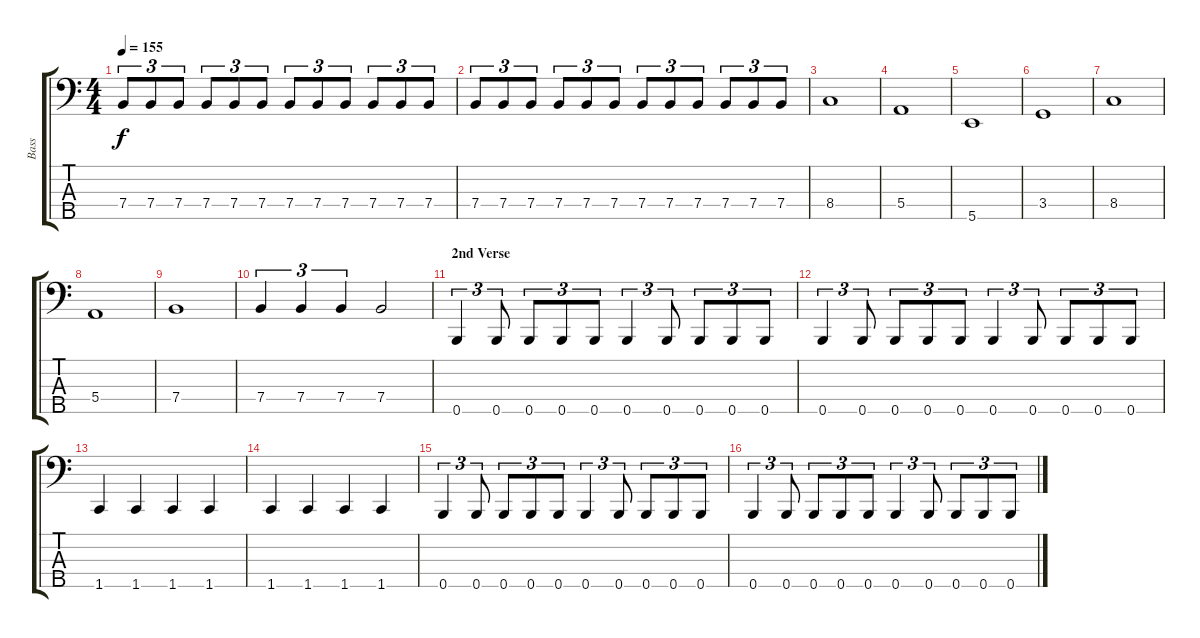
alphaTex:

\track ("Bass" "Bass") {instrument electricbassfinger}
\staff {score tabs}
\tuning (G2 D2 A1 E1 B0) {hide}
\ts (4 4)
\tempo 155
\clef f4
\ks c
7.4.8{tu (3 2) dy f} 7.4.8{tu (3 2)} 7.4.8{tu (3 2)} 7.4.8{tu (3 2)} 7.4.8{tu (3 2)} 7.4.8{tu (3 2)} 7.4.8{tu (3 2)} 7.4.8{tu (3 2)} 7.4.8{tu (3 2)} 7.4.8{tu (3 2)} 7.4.8{tu (3 2)} 7.4.8{tu (3 2)} |
7.4.8{tu (3 2)} 7.4.8{tu (3 2)} 7.4.8{tu (3 2)} 7.4.8{tu (3 2)} 7.4.8{tu (3 2)} 7.4.8{tu (3 2)} 7.4.8{tu (3 2)} 7.4.8{tu (3 2)} 7.4.8{tu (3 2)} 7.4.8{tu (3 2)} 7.4.8{tu (3 2)} 7.4.8{tu (3 2)} |
8.4.1 |
5.4.1 |
5.5.1 |
3.4.1 |
8.4.1 |
5.4.1 |
7.4.1 |
7.4.4{tu (3 2)} 7.4.4{tu (3 2)} 7.4.4{tu (3 2)} 7.4.2 |
\section ("" "2nd Verse")
0.5.4{tu (3 2)} 0.5.8{tu (3 2)} 0.5.8{tu (3 2)} 0.5.8{tu (3 2)} 0.5.8{tu (3 2)} 0.5.4{tu (3 2)} 0.5.8{tu (3 2)} 0.5.8{tu (3 2)} 0.5.8{tu (3 2)} 0.5.8{tu (3 2)} |
0.5.4{tu (3 2)} 0.5.8{tu (3 2)} 0.5.8{tu (3 2)} 0.5.8{tu (3 2)} 0.5.8{tu (3 2)} 0.5.4{tu (3 2)} 0.5.8{tu (3 2)} 0.5.8{tu (3 2)} 0.5.8{tu (3 2)} 0.5.8{tu (3 2)} |
1.5.4 1.5.4 1.5.4 1.5.4 |
1.5.4 1.5.4 1.5.4 1.5.4 |
0.5.4{tu (3 2)} 0.5.8{tu (3 2)} 0.5.8{tu (3 2)} 0.5.8{tu (3 2)} 0.5.8{tu (3 2)} 0.5.4{tu (3 2)} 0.5.8{tu (3 2)} 0.5.8{tu (3 2)} 0.5.8{tu (3 2)} 0.5.8{tu (3 2)} |
0.5.4{tu (3 2)} 0.5.8{tu (3 2)} 0.5.8{tu (3 2)} 0.5.8{tu (3 2)} 0.5.8{tu (3 2)} 0.5.4{tu (3 2)} 0.5.8{tu (3 2)} 0.5.8{tu (3 2)} 0.5.8{tu (3 2)} 0.5.8{tu (3 2)}
